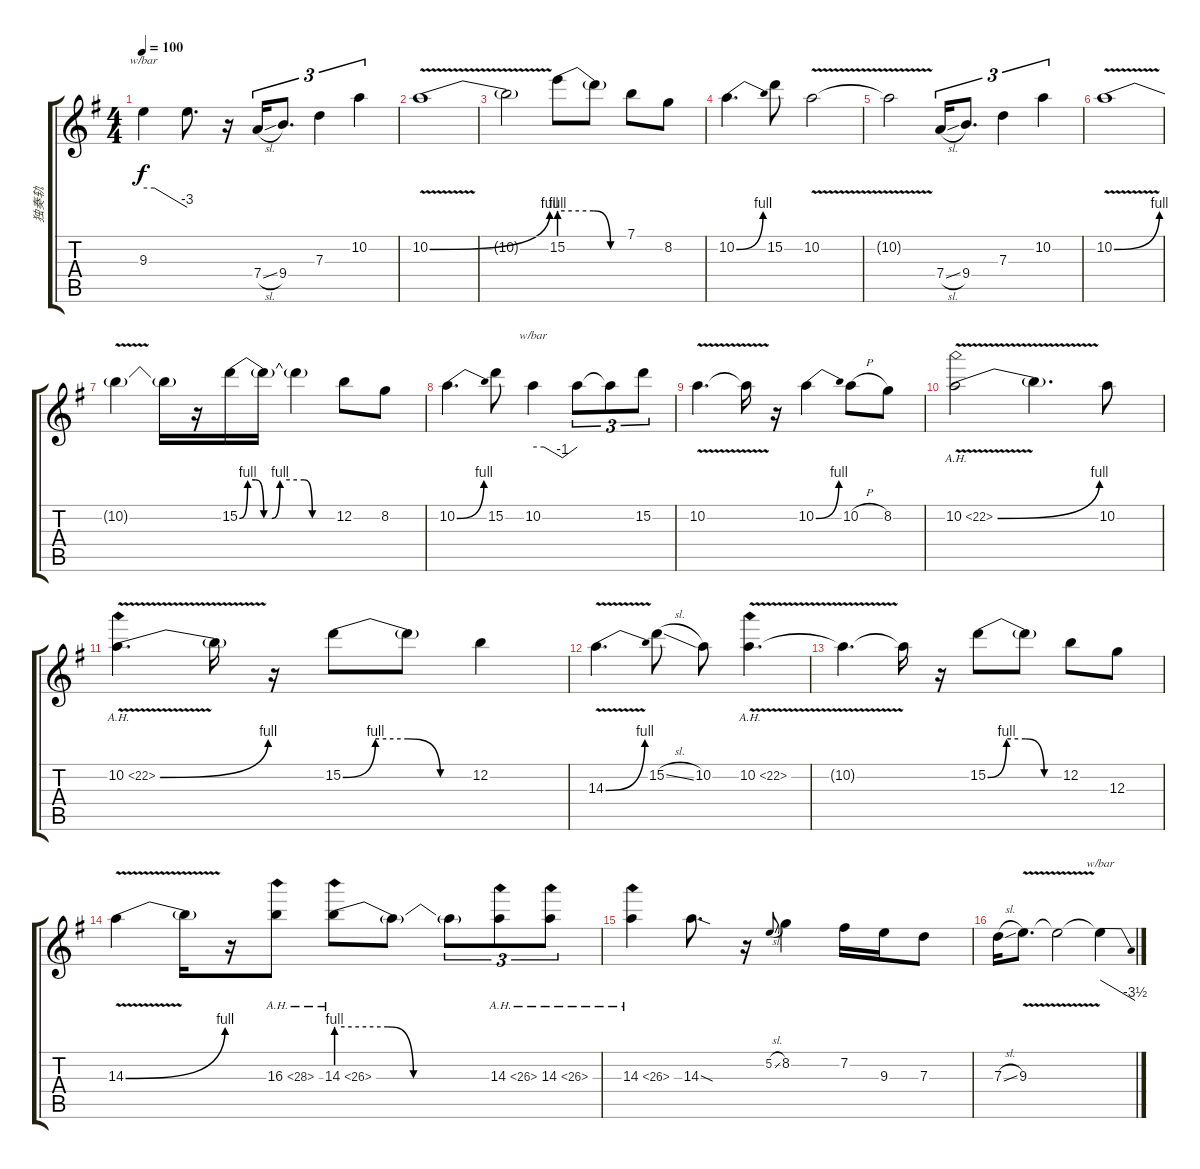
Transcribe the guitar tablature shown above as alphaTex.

\track ("独奏轨" "独奏轨") {instrument distortionguitar}
\staff {score tabs}
\tuning (E4 B3 G3 D3 A2 E2) {hide}
\ts (4 4)
\tempo 100
\clef g2
\ks g
9.3{t}.4{tbe (custom default 0 0 15 0 60 -12) dy f} 9.3{t}.8{d} r.16 7.4{sl}.16{tu (3 2)} 9.4.8{d tu (3 2)} 7.3.4{tu (3 2)} 10.2.4{tu (3 2)} |
10.2{be (bend 0 0 60 4) v}.1 |
10.2{t}.2 15.2{be (custom 0 4 30 4 45 0 60 0)}.8 15.2{t}.8 7.1.8 8.2.8 |
10.2{be (bend 0 0 60 4)}.4{d} 15.2.8 10.2{v}.2 |
10.2{t}.2 7.4{sl}.16{tu (3 2)} 9.4.8{d tu (3 2)} 7.3.4{tu (3 2)} 10.2.4{tu (3 2)} |
10.2{be (bend 0 0 60 4) v}.1 |
10.2{t}.4 10.2{t}.16 r.16 15.2{be (custom 0 0 5 4 10 4 15 0 20 0 25 4 40 4 45 0 60 0)}.16 15.2{t}.16 15.2{t}.4 12.2.8 8.2.8 |
10.2{be (bend 0 0 60 4)}.4{d} 15.2.8 10.2.4{tbe (custom default 0 0 15 0 40 -4 60 0)} 10.2{t}.8{tu (3 2)} 10.2{t}.8{tu (3 2)} 15.2.8{tu (3 2)} |
10.2{v}.4{d} 10.2{t}.16 r.16 10.2{be (bend 0 0 60 4)}.4 10.2{h}.8 8.2.8 |
10.2{be (bend 0 0 60 4) ah 12 v}.2 10.2{t}.4{d} 10.2.8 |
10.2{be (bend 0 0 60 4) ah 12 v}.4{d} 10.2{t}.16 r.16 15.2{be (custom 0 0 15 4 30 4 45 0 60 0)}.8 15.2{t}.8 12.2.4 |
14.3{be (bend 0 0 60 4) v}.4{d} 15.2{sl}.8 10.2.8 10.2{ah 12 v}.4{d} |
10.2{t}.4{d} 10.2{t}.16 r.16 15.2{be (custom 0 0 15 4 30 4 45 0 60 0)}.8 15.2{t}.8 12.2.8 12.3.8 |
14.3{be (bend 0 0 60 4) v}.4 14.3{t}.16 r.16 16.3{ah 12}.8 14.3{be (custom 0 4 20 4 30 0 60 0) ah 12}.8 14.3{t}.8 14.3{t}.8{tu (3 2)} 14.3{ah 12}.8{tu (3 2)} 14.3{ah 12}.8{tu (3 2)} |
14.3{ah 12}.4 14.3{sod}.8{d} r.16 5.2{sl}.8{gr onbeat} 8.2.4 7.2.16 9.3.16 7.3.8 |
7.3{sl}.16 9.3{v}.8{d} 9.3{t}.2 9.3{t}.4{tbe (dive default 0 0 60 -14)}
